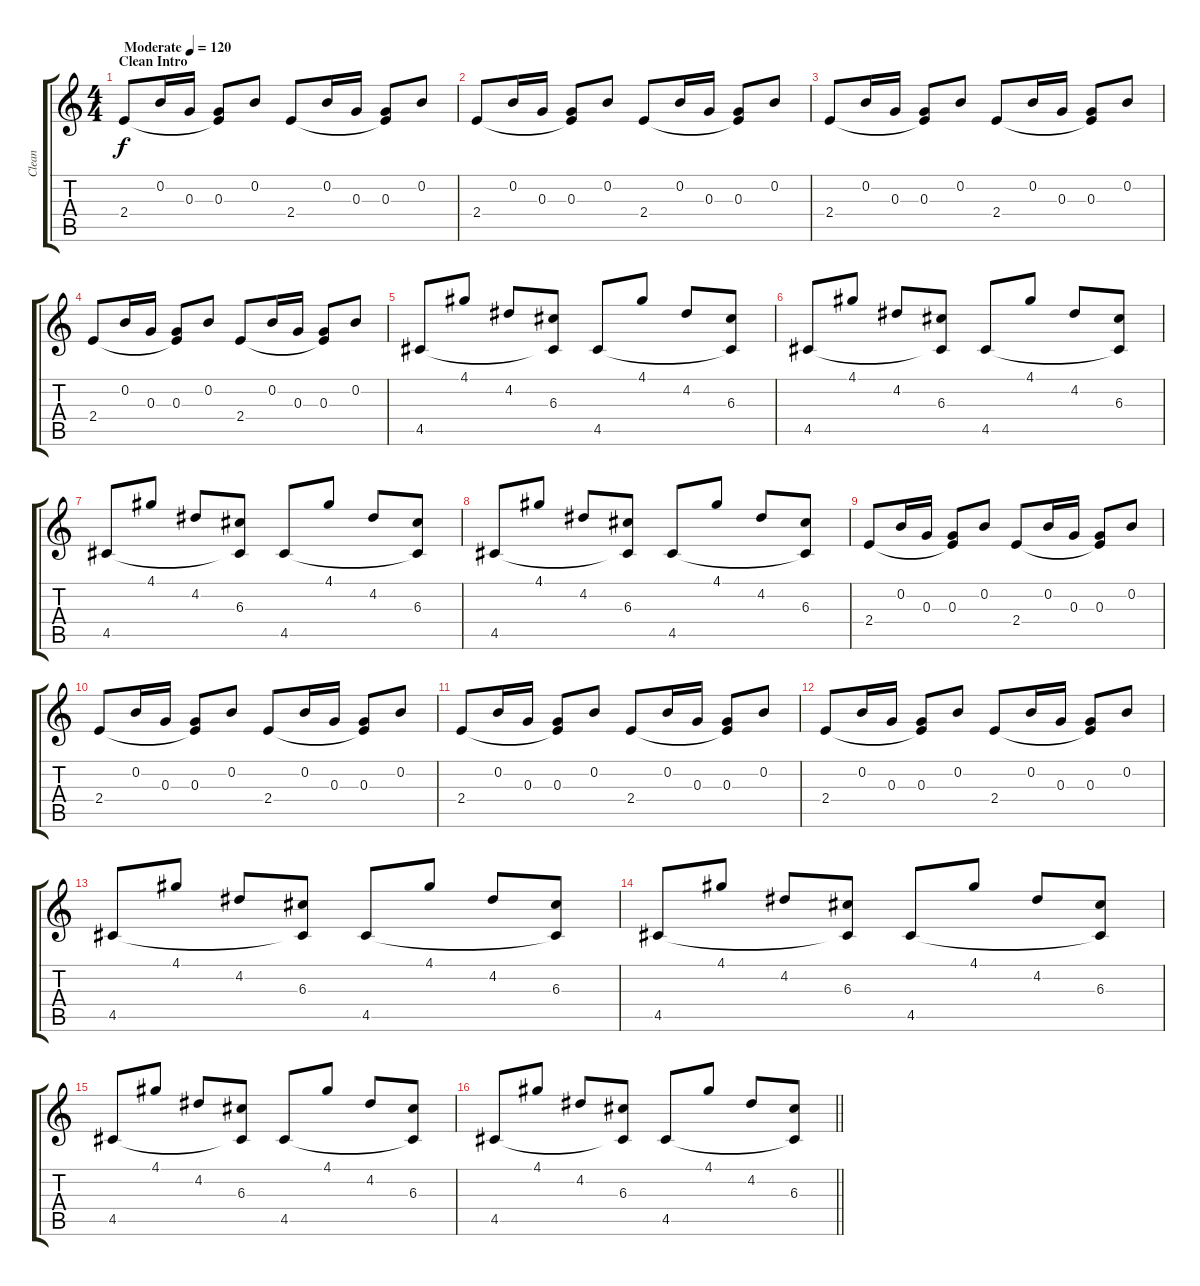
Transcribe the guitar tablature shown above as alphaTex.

\track ("Clean" "Clean") {instrument acousticguitarsteel}
\staff {score tabs}
\tuning (E4 B3 G3 D3 A2 E2) {hide}
\ts (4 4)
\section ("" "Clean Intro")
\tempo (120 "Moderate")
\clef g2
\ks c
2.4.8{dy f instrument acousticguitarsteel} 0.2.16 0.3.16 (0.3 2.4{t}).8 0.2.8 2.4.8 0.2.16 0.3.16 (0.3 2.4{t}).8 0.2.8 |
2.4.8 0.2.16 0.3.16 (0.3 2.4{t}).8 0.2.8 2.4.8 0.2.16 0.3.16 (0.3 2.4{t}).8 0.2.8 |
2.4.8 0.2.16 0.3.16 (0.3 2.4{t}).8 0.2.8 2.4.8 0.2.16 0.3.16 (0.3 2.4{t}).8 0.2.8 |
2.4.8 0.2.16 0.3.16 (0.3 2.4{t}).8 0.2.8 2.4.8 0.2.16 0.3.16 (0.3 2.4{t}).8 0.2.8 |
4.5.8 4.1.8 4.2.8 (6.3 4.5{t}).8 4.5.8 4.1.8 4.2.8 (6.3 4.5{t}).8 |
4.5.8 4.1.8 4.2.8 (6.3 4.5{t}).8 4.5.8 4.1.8 4.2.8 (6.3 4.5{t}).8 |
4.5.8 4.1.8 4.2.8 (6.3 4.5{t}).8 4.5.8 4.1.8 4.2.8 (6.3 4.5{t}).8 |
4.5.8 4.1.8 4.2.8 (6.3 4.5{t}).8 4.5.8 4.1.8 4.2.8 (6.3 4.5{t}).8 |
2.4.8 0.2.16 0.3.16 (0.3 2.4{t}).8 0.2.8 2.4.8 0.2.16 0.3.16 (0.3 2.4{t}).8 0.2.8 |
2.4.8 0.2.16 0.3.16 (0.3 2.4{t}).8 0.2.8 2.4.8 0.2.16 0.3.16 (0.3 2.4{t}).8 0.2.8 |
2.4.8 0.2.16 0.3.16 (0.3 2.4{t}).8 0.2.8 2.4.8 0.2.16 0.3.16 (0.3 2.4{t}).8 0.2.8 |
2.4.8 0.2.16 0.3.16 (0.3 2.4{t}).8 0.2.8 2.4.8 0.2.16 0.3.16 (0.3 2.4{t}).8 0.2.8 |
4.5.8 4.1.8 4.2.8 (6.3 4.5{t}).8 4.5.8 4.1.8 4.2.8 (6.3 4.5{t}).8 |
4.5.8 4.1.8 4.2.8 (6.3 4.5{t}).8 4.5.8 4.1.8 4.2.8 (6.3 4.5{t}).8 |
4.5.8 4.1.8 4.2.8 (6.3 4.5{t}).8 4.5.8 4.1.8 4.2.8 (6.3 4.5{t}).8 |
\barLineRight lightlight
4.5.8 4.1.8 4.2.8 (6.3 4.5{t}).8 4.5.8 4.1.8 4.2.8 (6.3 4.5{t}).8
